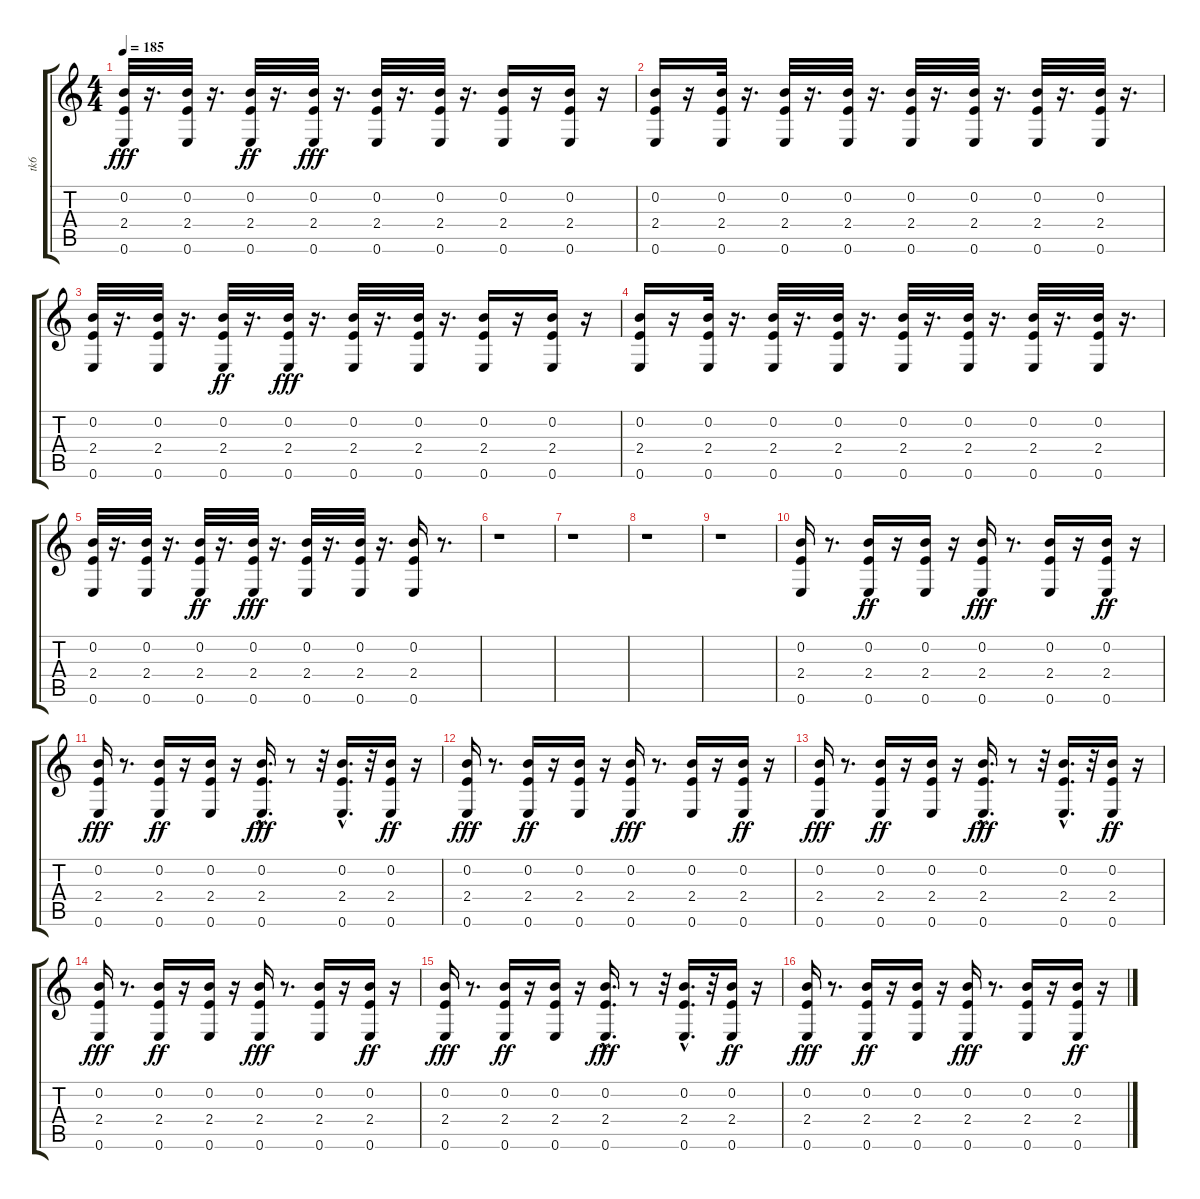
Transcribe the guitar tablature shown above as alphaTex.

\track ("tk6" "tk6") {instrument electricguitarmuted}
\staff {score tabs}
\tuning (E4 B3 G3 D3 A2 E2) {hide}
\ts (4 4)
\tempo 185
\clef g2
\ks c
(0.2 2.4 0.6).32{dy fff} r.16{d} (0.2 2.4 0.6).32 r.16{d} (0.2 2.4 0.6).32{dy ff} r.16{d} (0.2 2.4 0.6).32{dy fff} r.16{d} (0.2 2.4 0.6).32 r.16{d} (0.2 2.4 0.6).32 r.16{d} (0.2 2.4 0.6).16 r.16 (0.2 2.4 0.6).16 r.16 |
(0.2 2.4 0.6).16 r.16 (0.2 2.4 0.6).32 r.16{d} (0.2 2.4 0.6).32 r.16{d} (0.2 2.4 0.6).32 r.16{d} (0.2 2.4 0.6).32 r.16{d} (0.2 2.4 0.6).32 r.16{d} (0.2 2.4 0.6).32 r.16{d} (0.2 2.4 0.6).32 r.16{d} |
(0.2 2.4 0.6).32 r.16{d} (0.2 2.4 0.6).32 r.16{d} (0.2 2.4 0.6).32{dy ff} r.16{d} (0.2 2.4 0.6).32{dy fff} r.16{d} (0.2 2.4 0.6).32 r.16{d} (0.2 2.4 0.6).32 r.16{d} (0.2 2.4 0.6).16 r.16 (0.2 2.4 0.6).16 r.16 |
(0.2 2.4 0.6).16 r.16 (0.2 2.4 0.6).32 r.16{d} (0.2 2.4 0.6).32 r.16{d} (0.2 2.4 0.6).32 r.16{d} (0.2 2.4 0.6).32 r.16{d} (0.2 2.4 0.6).32 r.16{d} (0.2 2.4 0.6).32 r.16{d} (0.2 2.4 0.6).32 r.16{d} |
(0.2 2.4 0.6).32 r.16{d} (0.2 2.4 0.6).32 r.16{d} (0.2 2.4 0.6).32{dy ff} r.16{d} (0.2 2.4 0.6).32{dy fff} r.16{d} (0.2 2.4 0.6).32 r.16{d} (0.2 2.4 0.6).32 r.16{d} (0.2 2.4 0.6).16 r.8{d} |
r.1 |
r.1 |
r.1 |
r.1 |
(0.2 2.4 0.6).16 r.8{d} (0.2 2.4 0.6).16{dy ff} r.16 (0.2 2.4 0.6).16 r.16 (0.2 2.4 0.6).16{dy fff} r.8{d} (0.2 2.4 0.6).16 r.16 (0.2 2.4 0.6).16{dy ff} r.16 |
(0.2 2.4 0.6).16{dy fff} r.8{d} (0.2 2.4 0.6).16{dy ff} r.16 (0.2 2.4 0.6).16 r.16 (0.2{hac} 2.4 0.6).16{d dy fff} r.8 r.32 (0.2 2.4{hac} 0.6{hac}).16{d} r.32 (0.2 2.4 0.6).16{dy ff} r.16 |
(0.2 2.4 0.6).16{dy fff} r.8{d} (0.2 2.4 0.6).16{dy ff} r.16 (0.2 2.4 0.6).16 r.16 (0.2 2.4 0.6).16{dy fff} r.8{d} (0.2 2.4 0.6).16 r.16 (0.2 2.4 0.6).16{dy ff} r.16 |
(0.2 2.4 0.6).16{dy fff} r.8{d} (0.2 2.4 0.6).16{dy ff} r.16 (0.2 2.4 0.6).16 r.16 (0.2{hac} 2.4 0.6).16{d dy fff} r.8 r.32 (0.2 2.4{hac} 0.6{hac}).16{d} r.32 (0.2 2.4 0.6).16{dy ff} r.16 |
(0.2 2.4 0.6).16{dy fff} r.8{d} (0.2 2.4 0.6).16{dy ff} r.16 (0.2 2.4 0.6).16 r.16 (0.2 2.4 0.6).16{dy fff} r.8{d} (0.2 2.4 0.6).16 r.16 (0.2 2.4 0.6).16{dy ff} r.16 |
(0.2 2.4 0.6).16{dy fff} r.8{d} (0.2 2.4 0.6).16{dy ff} r.16 (0.2 2.4 0.6).16 r.16 (0.2{hac} 2.4 0.6).16{d dy fff} r.8 r.32 (0.2 2.4{hac} 0.6{hac}).16{d} r.32 (0.2 2.4 0.6).16{dy ff} r.16 |
(0.2 2.4 0.6).16{dy fff} r.8{d} (0.2 2.4 0.6).16{dy ff} r.16 (0.2 2.4 0.6).16 r.16 (0.2 2.4 0.6).16{dy fff} r.8{d} (0.2 2.4 0.6).16 r.16 (0.2 2.4 0.6).16{dy ff} r.16
